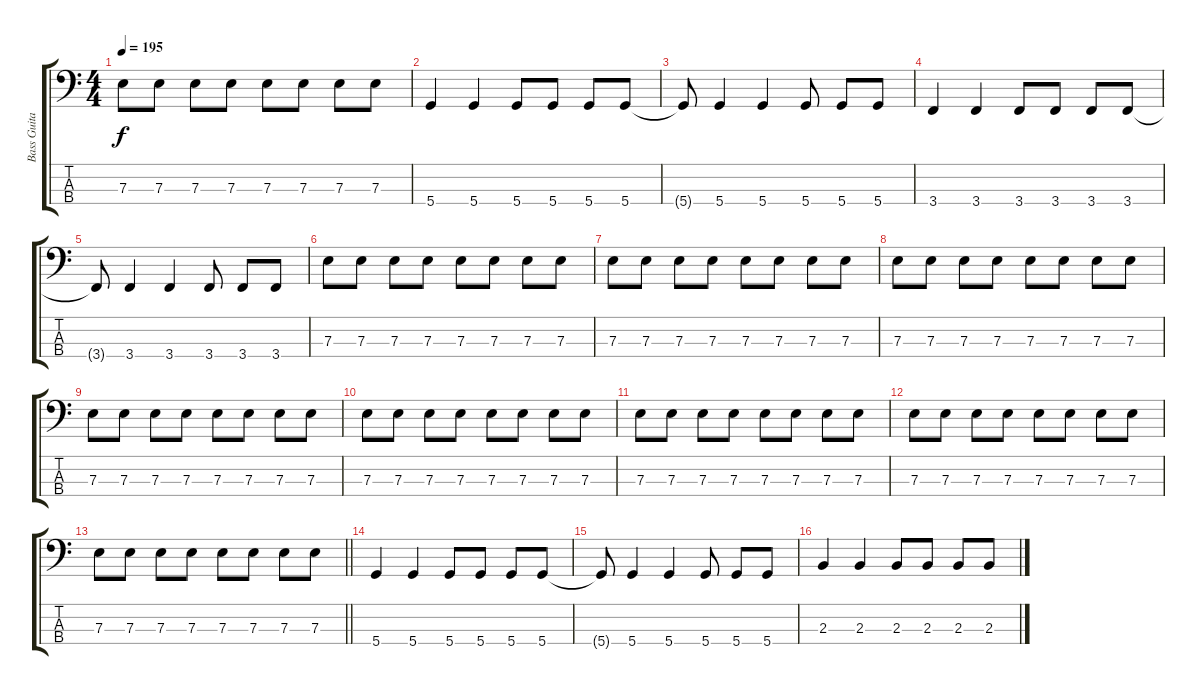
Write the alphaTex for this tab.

\track ("Bass Guitar" "Bass Guita") {instrument electricbassfinger}
\staff {score tabs}
\tuning (G2 D2 A1 D1) {hide}
\ts (4 4)
\tempo 195
\clef f4
\ks c
7.3.8{dy f} 7.3.8 7.3.8 7.3.8 7.3.8 7.3.8 7.3.8 7.3.8 |
5.4.4 5.4.4 5.4.8 5.4.8 5.4.8 5.4.8 |
5.4{t}.8 5.4.4 5.4.4 5.4.8 5.4.8 5.4.8 |
3.4.4 3.4.4 3.4.8 3.4.8 3.4.8 3.4.8 |
3.4{t}.8 3.4.4 3.4.4 3.4.8 3.4.8 3.4.8 |
7.3.8 7.3.8 7.3.8 7.3.8 7.3.8 7.3.8 7.3.8 7.3.8 |
7.3.8 7.3.8 7.3.8 7.3.8 7.3.8 7.3.8 7.3.8 7.3.8 |
7.3.8 7.3.8 7.3.8 7.3.8 7.3.8 7.3.8 7.3.8 7.3.8 |
7.3.8 7.3.8 7.3.8 7.3.8 7.3.8 7.3.8 7.3.8 7.3.8 |
7.3.8 7.3.8 7.3.8 7.3.8 7.3.8 7.3.8 7.3.8 7.3.8 |
7.3.8 7.3.8 7.3.8 7.3.8 7.3.8 7.3.8 7.3.8 7.3.8 |
7.3.8 7.3.8 7.3.8 7.3.8 7.3.8 7.3.8 7.3.8 7.3.8 |
\barLineRight lightlight
7.3.8 7.3.8 7.3.8 7.3.8 7.3.8 7.3.8 7.3.8 7.3.8 |
5.4.4 5.4.4 5.4.8 5.4.8 5.4.8 5.4.8 |
5.4{t}.8 5.4.4 5.4.4 5.4.8 5.4.8 5.4.8 |
2.3.4 2.3.4 2.3.8 2.3.8 2.3.8 2.3.8
